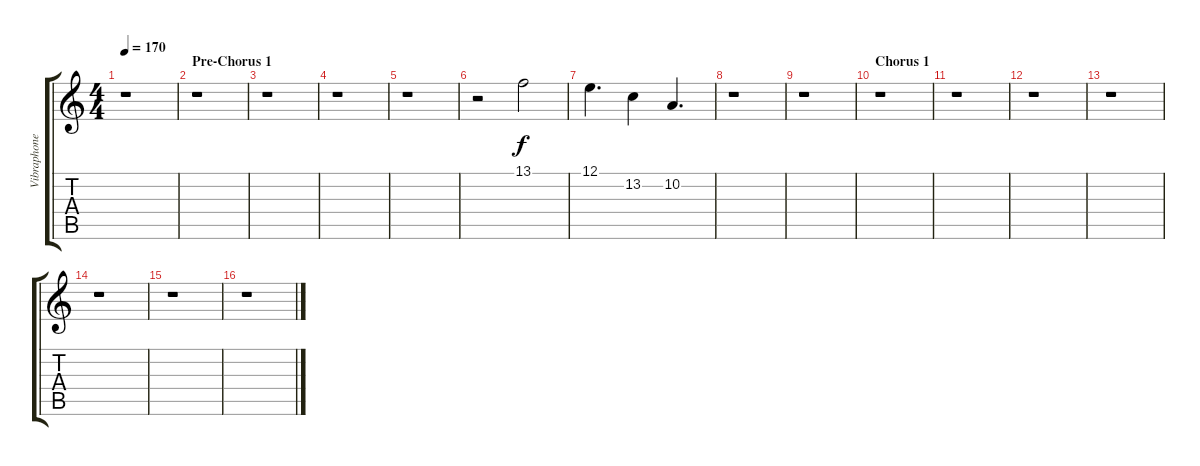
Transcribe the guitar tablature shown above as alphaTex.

\track ("Vibraphone" "Vibraphone") {instrument vibraphone}
\staff {score tabs}
\tuning (E4 B3 G3 D3 A2 D2) {hide}
\ts (4 4)
\tempo 170
\clef g2
\ks c
r.1{dy f} |
\section ("" "Pre-Chorus 1")
r.1 |
r.1 |
r.1 |
r.1 |
r.2 13.1.2 |
12.1.4{d} 13.2.4 10.2.4{d} |
r.1 |
r.1 |
\section ("" "Chorus 1")
r.1 |
r.1 |
r.1 |
r.1 |
r.1 |
r.1 |
r.1
